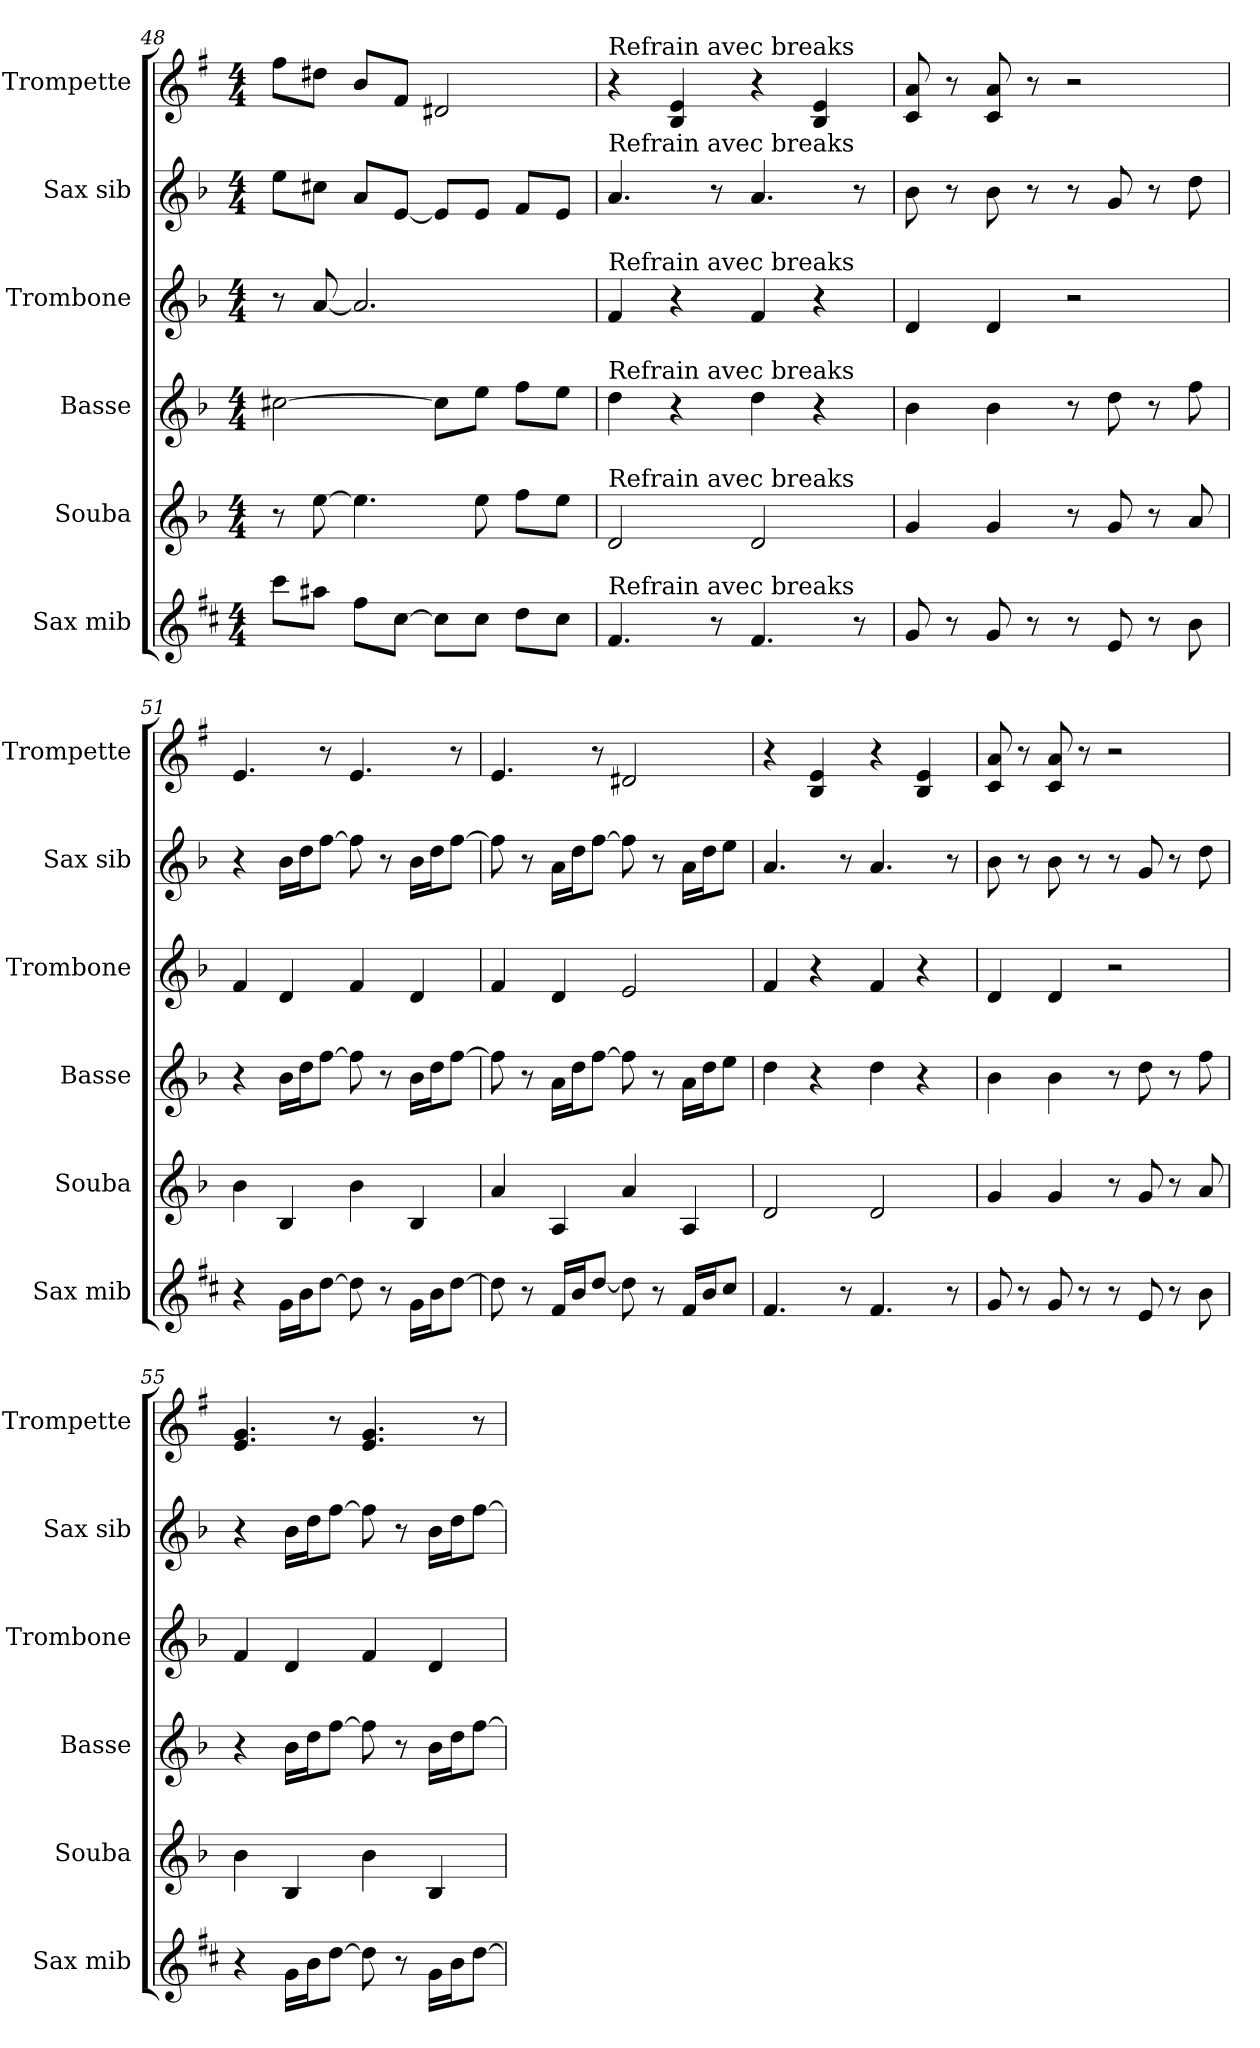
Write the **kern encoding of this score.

**kern	**kern	**kern	**kern	**kern	**kern
*part6	*part5	*part4	*part3	*part2	*part1
*staff6	*staff5	*staff4	*staff3	*staff2	*staff1
*I"Sax mib	*I"Souba	*I"Basse	*I"Trombone	*I"Sax sib	*I"Trompette
*I'Sax mib	*I'Souba	*I'Basse	*I'Trombone	*I'Sax sib	*I'Trompette
*clefG2	*clefG2	*clefG2	*clefG2	*clefG2	*clefG2
*ITrd5c9	*ITrd15c26	*ITrd8c14	*ITrd8c14	*ITrd8c14	*ITrd1c2
*k[b-]	*k[b-]	*k[b-]	*k[b-]	*k[b-]	*k[b-]
*M4/4	*M4/4	*M4/4	*M4/4	*M4/4	*M4/4
=48	=48	=48	=48	=48	=48
8eeL	8r	[2c#X	8r	8eL	8eeL
8cc#XJ	[8E	.	[8A	8c#XJ	8cc#XJ
8aL	4.E]	.	2.A]	8AL	8aL
[8eJ	.	.	.	[8EJ	8eJ
8eL]	.	8c#L]	.	8EL]	2c#X
8eJ	8E	8eJ	.	8EJ	.
8fL	8FL	8fL	.	8FL	.
8eJ	8EJ	8eJ	.	8EJ	.
=49	=49	=49	=49	=49	=49
!	!	!	!	!	!LO:TX:t=Refrain avec breaks
!	!	!	!	!LO:TX:t=Refrain avec breaks	!
!	!	!	!LO:TX:t=Refrain avec breaks	!	!
!	!	!LO:TX:t=Refrain avec breaks	!	!	!
!	!LO:TX:t=Refrain avec breaks	!	!	!	!
!LO:TX:t=Refrain avec breaks	!	!	!	!	!
4.A	2DD	4d	4F	4.A	4r
.	.	4r	4r	.	4A 4d
8r	.	.	.	8r	.
4.A	2DD	4d	4F	4.A	4r
.	.	4r	4r	.	4A 4d
8r	.	.	.	8r	.
=50	=50	=50	=50	=50	=50
8B-	4GG	4B-	4D	8B-	8B- 8g
8r	.	.	.	8r	8r
8B-	4GG	4B-	4D	8B-	8B- 8g
8r	.	.	.	8r	8r
8r	8r	8r	2r	8r	2r
8G	8GG	8d	.	8G	.
8r	8r	8r	.	8r	.
8d	8AA	8f	.	8d	.
=51	=51	=51	=51	=51	=51
4r	4BB-	4r	4F	4r	4.d
16B-LL	4BBB-	16B-LL	4D	16B-LL	.
16dJ	.	16dJ	.	16dJ	.
[8fJ	.	[8fJ	.	[8fJ	8r
8f]	4BB-	8f]	4F	8f]	4.d
8r	.	8r	.	8r	.
16B-LL	4BBB-	16B-LL	4D	16B-LL	.
16dJ	.	16dJ	.	16dJ	.
[8fJ	.	[8fJ	.	[8fJ	8r
=52	=52	=52	=52	=52	=52
8f]	4AA	8f]	4F	8f]	4.d
8r	.	8r	.	8r	.
16ALL	4AAA	16ALL	4D	16ALL	.
16dJ	.	16dJ	.	16dJ	.
[8fJ	.	[8fJ	.	[8fJ	8r
8f]	4AA	8f]	2E	8f]	2c#X
8r	.	8r	.	8r	.
16ALL	4AAA	16ALL	.	16ALL	.
16dJ	.	16dJ	.	16dJ	.
8eJ	.	8eJ	.	8eJ	.
=53	=53	=53	=53	=53	=53
4.A	2DD	4d	4F	4.A	4r
.	.	4r	4r	.	4A 4d
8r	.	.	.	8r	.
4.A	2DD	4d	4F	4.A	4r
.	.	4r	4r	.	4A 4d
8r	.	.	.	8r	.
=54	=54	=54	=54	=54	=54
8B-	4GG	4B-	4D	8B-	8B- 8g
8r	.	.	.	8r	8r
8B-	4GG	4B-	4D	8B-	8B- 8g
8r	.	.	.	8r	8r
8r	8r	8r	2r	8r	2r
8G	8GG	8d	.	8G	.
8r	8r	8r	.	8r	.
8d	8AA	8f	.	8d	.
=55	=55	=55	=55	=55	=55
4r	4BB-	4r	4F	4r	4.d 4.f
16B-LL	4BBB-	16B-LL	4D	16B-LL	.
16dJ	.	16dJ	.	16dJ	.
[8fJ	.	[8fJ	.	[8fJ	8r
8f]	4BB-	8f]	4F	8f]	4.d 4.f
8r	.	8r	.	8r	.
16B-LL	4BBB-	16B-LL	4D	16B-LL	.
16dJ	.	16dJ	.	16dJ	.
[8fJ	.	[8fJ	.	[8fJ	8r
=	=	=	=	=	=
*-	*-	*-	*-	*-	*-
